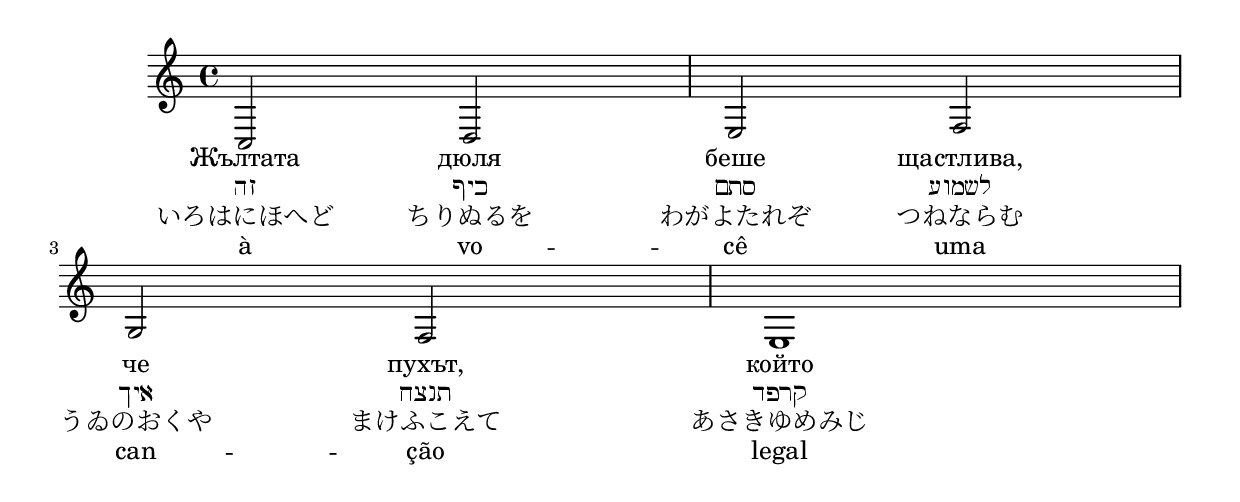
%% Do not edit this file; it is auto-generated from input/new
%% This file is in the public domain.
\version "2.11.62"

%% Edit this file using a Unicode aware editor, such as GVIM, GEDIT, Emacs

%{

You may have to install additional fonts.

Red Hat Fedora

    taipeifonts fonts-xorg-truetype ttfonts-ja fonts-arabic \
   ttfonts-zh_CN fonts-ja fonts-hebrew 

Debian GNU/Linux

   apt-get install emacs-intl-fonts xfonts-intl-.* \
  ttf-kochi-gothic ttf-kochi-mincho \
  xfonts-bolkhov-75dpi xfonts-cronyx-100dpi xfonts-cronyx-75dpi 
%} 

\header {
  lsrtags = "text"
  texidoc = "Various scripts may be used for texts (like titles and
lyrics) by entering them in UTF-8 encoding, and using a Pango based
backend.  Depending on the fonts installed, this fragment will
render Bulgarian (Cyrillic), Hebrew, Japanese and Portuguese.
"
  doctitle = "UTF-8"
} % begin verbatim

% end verbatim - this comment is a hack to prevent texinfo.tex
% from choking on non-European UTF-8 subsets
% Cyrillic font
bulgarian = \lyricmode {
  Жълтата дюля беше щастлива, че пухът, който цъфна, замръзна като гьон.
}

hebrew = \lyricmode {
  זה כיף סתם לשמוע איך תנצח קרפד עץ טוב בגן.
}

japanese = \lyricmode {
  いろはにほへど ちりぬるを
  わがよたれぞ  つねならむ
  うゐのおくや  まけふこえて
  あさきゆめみじ ゑひもせず
}

% "a legal song to you"
portuguese = \lyricmode {
  à vo -- cê uma can -- ção legal
}

\relative  {
  c2 d
  e2 f
  g2 f
  e1
}
\addlyrics { \bulgarian }
\addlyrics { \hebrew }
\addlyrics { \japanese }
\addlyrics { \portuguese }
